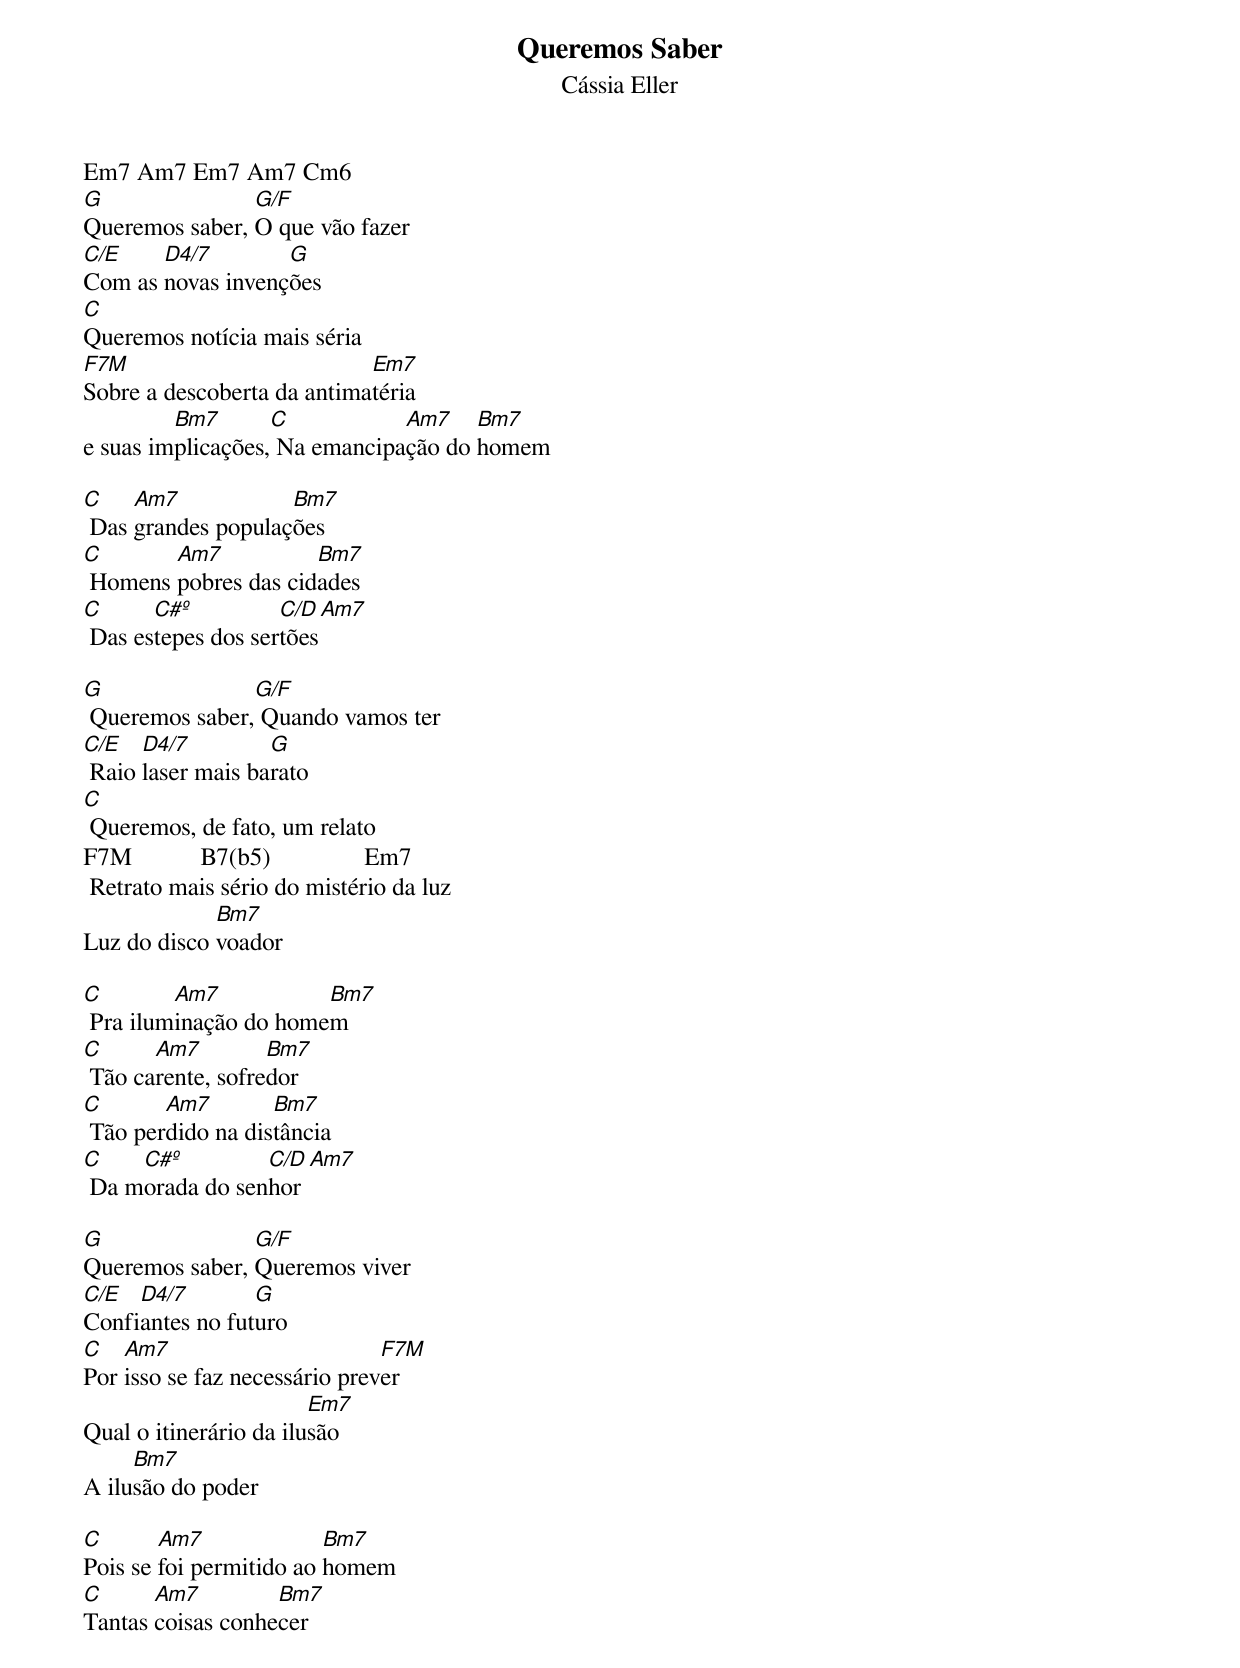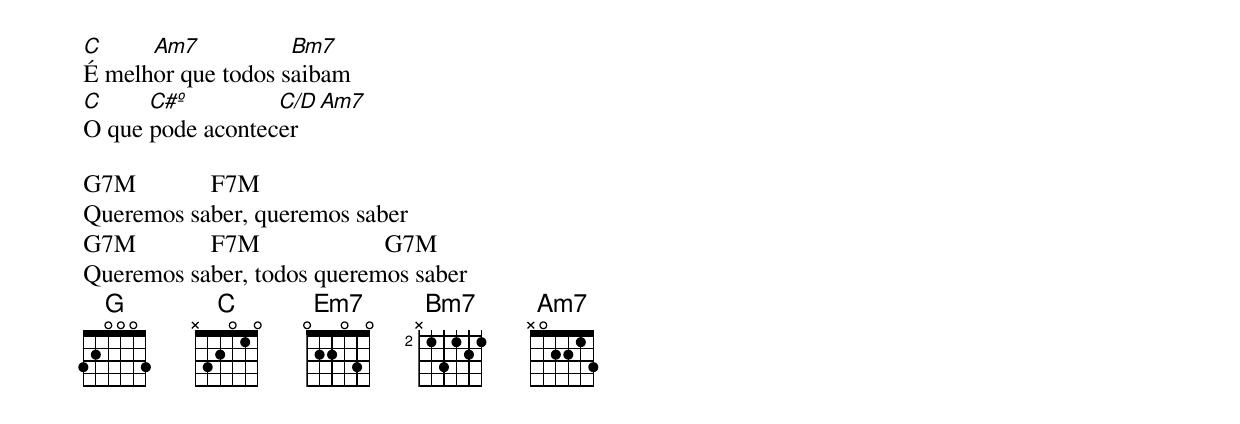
Queremos Saber
Cássia Eller

Em7 Am7 Em7 Am7 Cm6
G               G/F
Queremos saber, O que vão fazer
C/E    D4/7        G
Com as novas invenções
C
Queremos notícia mais séria
F7M                         Em7
Sobre a descoberta da antimatéria
         Bm7       C           Am7    Bm7
e suas implicações, Na emancipação do homem

C    Am7            Bm7
 Das grandes populações
C       Am7           Bm7
 Homens pobres das cidades
C      C#º          C/D  Am7
 Das estepes dos sertões

G               G/F
 Queremos saber, Quando vamos ter
C/E   D4/7         G
 Raio laser mais barato
C
 Queremos, de fato, um relato
F7M           B7(b5)               Em7
 Retrato mais sério do mistério da luz
             Bm7
Luz do disco voador

C        Am7           Bm7
 Pra iluminação do homem
C      Am7         Bm7
 Tão carente, sofredor
C       Am7        Bm7
 Tão perdido na distância
C    C#º         C/D  Am7
 Da morada do senhor

G               G/F
Queremos saber, Queremos viver
C/E  D4/7        G
Confiantes no futuro
C   Am7                        F7M
Por isso se faz necessário prever
                        Em7
Qual o itinerário da ilusão
     Bm7
A ilusão do poder

C       Am7              Bm7
Pois se foi permitido ao homem
C      Am7         Bm7
Tantas coisas conhecer
C     Am7           Bm7
É melhor que todos saibam
C     C#º         C/D  Am7
O que pode acontecer

G7M            F7M
Queremos saber, queremos saber
G7M            F7M                    G7M
Queremos saber, todos queremos saber
